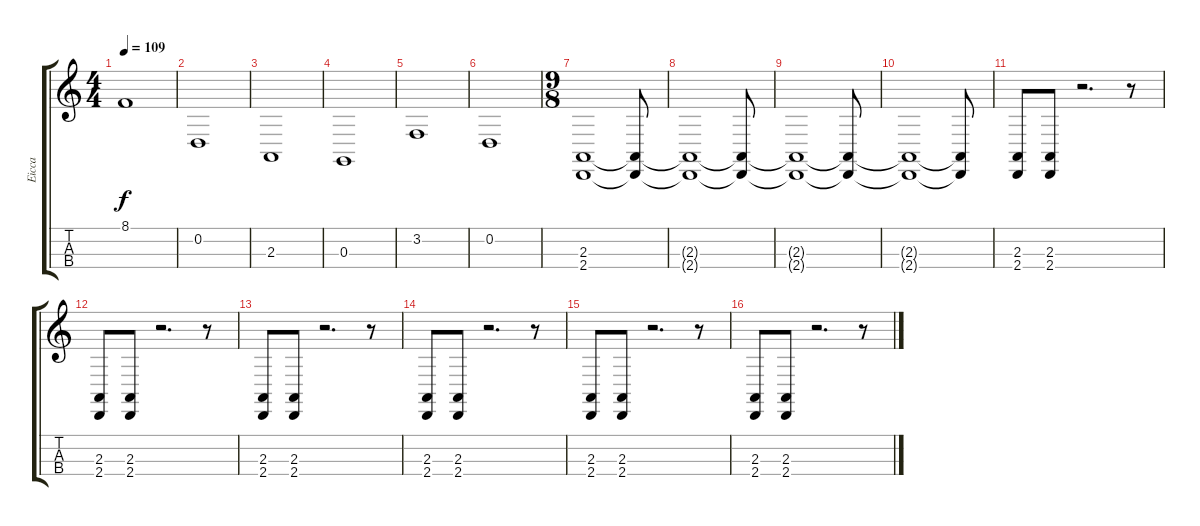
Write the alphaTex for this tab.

\track ("Eicca" "Eicca") {instrument cello}
\staff {score tabs}
\tuning (A3 D3 G2 C2) {hide}
\ts (4 4)
\tempo 109
\clef g2
\ks c
8.1.1{dy f} |
0.2.1 |
2.3.1 |
0.3.1 |
3.2.1 |
0.2.1{volume 16} |
\ts (9 8)
(2.3 2.4).1{volume 7} (2.3{t} 2.4{t}).8 |
(2.3{t} 2.4{t}).1 (2.3{t} 2.4{t}).8 |
(2.3{t} 2.4{t}).1 (2.3{t} 2.4{t}).8 |
(2.3{t} 2.4{t}).1 (2.3{t} 2.4{t}).8 |
(2.3 2.4).8{volume 14} (2.3 2.4).8 r.2{d} r.8 |
(2.3 2.4).8 (2.3 2.4).8 r.2{d} r.8 |
(2.3 2.4).8 (2.3 2.4).8 r.2{d} r.8 |
(2.3 2.4).8 (2.3 2.4).8 r.2{d} r.8 |
(2.3 2.4).8 (2.3 2.4).8 r.2{d} r.8 |
(2.3 2.4).8 (2.3 2.4).8 r.2{d} r.8
